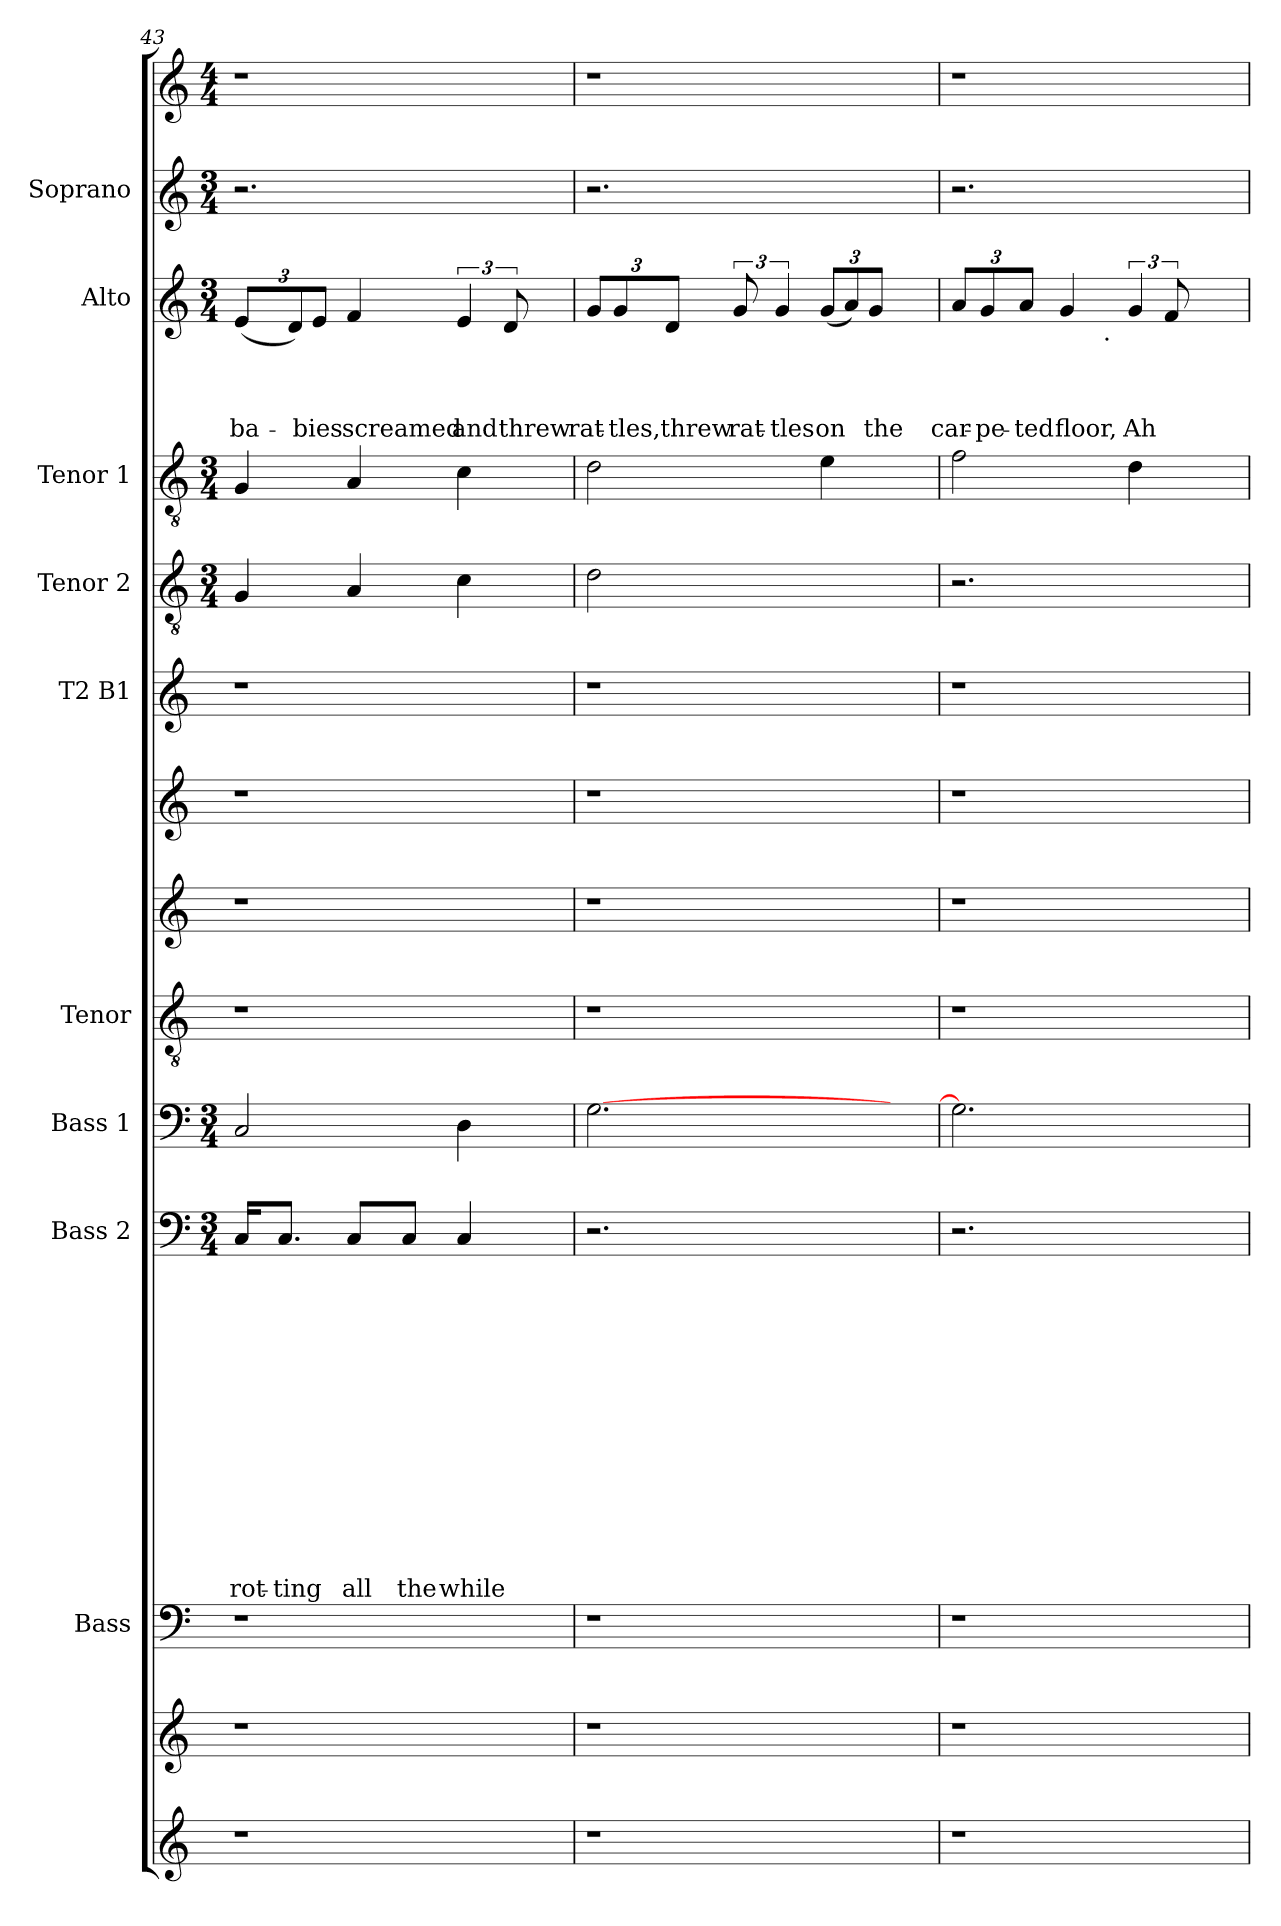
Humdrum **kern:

**kern	**kern	**kern	**kern	**text	**text	**text	**text	**text	**text	**text	**text	**text	**text	**text	**text	**text	**text	**kern	**text	**kern	**kern	**kern	**kern	**kern	**text	**kern	**kern	**text	**text	**text	**text	**kern	**kern
*part14	*part13	*part12	*part11	*part11	*part11	*part11	*part11	*part11	*part11	*part11	*part11	*part11	*part11	*part11	*part11	*part11	*part11	*part10	*part10	*part9	*part8	*part7	*part6	*part5	*part5	*part4	*part3	*part3	*part3	*part3	*part3	*part2	*part1
*staff14	*staff13	*staff12	*staff11	*staff11	*staff11	*staff11	*staff11	*staff11	*staff11	*staff11	*staff11	*staff11	*staff11	*staff11	*staff11	*staff11	*staff11	*staff10	*staff10	*staff9	*staff8	*staff7	*staff6	*staff5	*staff5	*staff4	*staff3	*staff3	*staff3	*staff3	*staff3	*staff2	*staff1
*	*	*I"Bass	*I"Bass 2	*	*	*	*	*	*	*	*	*	*	*	*	*	*	*I"Bass 1	*	*I"Tenor	*	*	*I"T2 B1	*I"Tenor 2	*	*I"Tenor 1	*I"Alto	*	*	*	*	*I"Soprano	*
*	*	*I'B	*I'B2	*	*	*	*	*	*	*	*	*	*	*	*	*	*	*I'B1	*	*I'T	*	*	*	*I'T2	*	*I'T1	*I'A	*	*	*	*	*I'S	*
*clefG2	*clefG2	*clefF4	*clefF4	*	*	*	*	*	*	*	*	*	*	*	*	*	*	*clefF4	*	*clefGv2	*clefG2	*clefG2	*clefG2	*clefGv2	*	*clefGv2	*clefG2	*	*	*	*	*clefG2	*clefG2
*k[]	*k[]	*k[]	*k[]	*	*	*	*	*	*	*	*	*	*	*	*	*	*	*k[]	*	*k[]	*k[]	*k[]	*k[]	*k[]	*	*k[]	*k[]	*	*	*	*	*k[]	*k[]
*C:	*C:	*C:	*C:	*	*	*	*	*	*	*	*	*	*	*	*	*	*	*C:	*	*C:	*C:	*C:	*C:	*C:	*	*C:	*C:	*	*	*	*	*C:	*C:
*	*	*	*M3/4	*	*	*	*	*	*	*	*	*	*	*	*	*	*	*M3/4	*	*	*	*	*	*M3/4	*	*M3/4	*M3/4	*	*	*	*	*M3/4	*M4/4
=43	=43	=43	=43	=43	=43	=43	=43	=43	=43	=43	=43	=43	=43	=43	=43	=43	=43	=43	=43	=43	=43	=43	=43	=43	=43	=43	=43	=43	=43	=43	=43	=43	=43
!	!	!	!	!	!	!	!	!	!	!	!	!	!	!	!	!	!LO:LY:b	!	!	!	!	!	!	!	!	!	!	!	!	!	!	!	!
*	*	*	*	*	*	*	*	*	*	*	*	*	*	*	*	*	*	*	*	*	*	*	*	*	*	*	*Xbrackettup	*	*	*	*	*	*
!	!	!	!	!	!	!	!	!	!	!	!	!	!	!	!	!	!	!	!	!	!	!	!	!	!	!	!	!	!	!	!LO:LY:b	!	!
1r	1r	1r	16C/KL	.	.	.	.	.	.	.	.	.	.	.	.	.	rot-	2C/	.	1r	1r	1r	1r	4G/	.	4G/	(<12e/L	.	.	.	ba-	2.r	1r
!	!	!	!	!	!	!	!	!	!	!	!	!	!	!	!	!	!LO:LY:b	!	!	!	!	!	!	!	!	!	!	!	!	!	!	!	!
.	.	.	8.C/J	.	.	.	.	.	.	.	.	.	.	.	.	.	-ting	.	.	.	.	.	.	.	.	.	.	.	.	.	.	.	.
.	.	.	.	.	.	.	.	.	.	.	.	.	.	.	.	.	.	.	.	.	.	.	.	.	.	.	12d/)	.	.	.	.	.	.
!	!	!	!	!	!	!	!	!	!	!	!	!	!	!	!	!	!	!	!	!	!	!	!	!	!	!	!	!	!	!	!LO:LY:b	!	!
.	.	.	.	.	.	.	.	.	.	.	.	.	.	.	.	.	.	.	.	.	.	.	.	.	.	.	12e/J	.	.	.	-bies	.	.
!	!	!	!	!	!	!	!	!	!	!	!	!	!	!	!	!	!LO:LY:b	!	!	!	!	!	!	!	!	!	!	!	!	!	!LO:LY:b	!	!
.	.	.	8C/L	.	.	.	.	.	.	.	.	.	.	.	.	.	all	.	.	.	.	.	.	4A/	.	4A/	4f/	.	.	.	screamed	.	.
!	!	!	!	!	!	!	!	!	!	!	!	!	!	!	!	!	!LO:LY:b	!	!	!	!	!	!	!	!	!	!	!	!	!	!	!	!
.	.	.	8C/J	.	.	.	.	.	.	.	.	.	.	.	.	.	the	.	.	.	.	.	.	.	.	.	.	.	.	.	.	.	.
!	!	!	!	!	!	!	!	!	!	!	!	!	!	!	!	!	!LO:LY:b	!	!	!	!	!	!	!	!	!	!	!	!	!	!	!	!
*	*	*	*	*	*	*	*	*	*	*	*	*	*	*	*	*	*	*	*	*	*	*	*	*	*	*	*brackettup	*	*	*	*	*	*
!	!	!	!	!	!	!	!	!	!	!	!	!	!	!	!	!	!	!	!	!	!	!	!	!	!	!	!	!	!	!	!LO:LY:b	!	!
.	.	.	4C/	.	.	.	.	.	.	.	.	.	.	.	.	.	while	4D\	.	.	.	.	.	4c\	.	4c\	6e</	.	.	.	and	.	.
!	!	!	!	!	!	!	!	!	!	!	!	!	!	!	!	!	!	!	!	!	!	!	!	!	!	!	!	!	!	!	!LO:LY:b	!	!
.	.	.	.	.	.	.	.	.	.	.	.	.	.	.	.	.	.	.	.	.	.	.	.	.	.	.	12d/	.	.	.	threw	.	.
.	.	.	4ryy	.	.	.	.	.	.	.	.	.	.	.	.	.	.	4ryy	.	.	.	.	.	4ryy	.	4ryy	4ryy	.	.	.	.	4ryy	.
=44	=44	=44	=44	=44	=44	=44	=44	=44	=44	=44	=44	=44	=44	=44	=44	=44	=44	=44	=44	=44	=44	=44	=44	=44	=44	=44	=44	=44	=44	=44	=44	=44	=44
*	*	*	*	*	*	*	*	*	*	*	*	*	*	*	*	*	*	*	*	*	*	*	*	*	*	*	*Xbrackettup	*	*	*	*	*	*
!	!	!	!	!	!	!	!	!	!	!	!	!	!	!	!	!	!	!	!	!	!	!	!	!	!	!	!	!	!	!	!LO:LY:b	!	!
1r	1r	1r	2.r	.	.	.	.	.	.	.	.	.	.	.	.	.	.	[>2.G\	.	1r	1r	1r	1r	2d\	.	2d\	12g/L	.	.	.	rat-	2.r	1r
!	!	!	!	!	!	!	!	!	!	!	!	!	!	!	!	!	!	!	!	!	!	!	!	!	!	!	!	!	!	!	!LO:LY:b	!	!
.	.	.	.	.	.	.	.	.	.	.	.	.	.	.	.	.	.	.	.	.	.	.	.	.	.	.	12g/	.	.	.	-tles,	.	.
!	!	!	!	!	!	!	!	!	!	!	!	!	!	!	!	!	!	!	!	!	!	!	!	!	!	!	!	!	!	!	!LO:LY:b	!	!
.	.	.	.	.	.	.	.	.	.	.	.	.	.	.	.	.	.	.	.	.	.	.	.	.	.	.	12d/J	.	.	.	threw	.	.
*	*	*	*	*	*	*	*	*	*	*	*	*	*	*	*	*	*	*	*	*	*	*	*	*	*	*	*brackettup	*	*	*	*	*	*
!	!	!	!	!	!	!	!	!	!	!	!	!	!	!	!	!	!	!	!	!	!	!	!	!	!	!	!	!	!	!	!LO:LY:b	!	!
.	.	.	.	.	.	.	.	.	.	.	.	.	.	.	.	.	.	.	.	.	.	.	.	.	.	.	12g/	.	.	.	rat-	.	.
!	!	!	!	!	!	!	!	!	!	!	!	!	!	!	!	!	!	!	!	!	!	!	!	!	!	!	!	!	!	!	!LO:LY:b	!	!
.	.	.	.	.	.	.	.	.	.	.	.	.	.	.	.	.	.	.	.	.	.	.	.	.	.	.	6g/	.	.	.	-tles	.	.
*	*	*	*	*	*	*	*	*	*	*	*	*	*	*	*	*	*	*	*	*	*	*	*	*	*	*	*Xbrackettup	*	*	*	*	*	*
!	!	!	!	!	!	!	!	!	!	!	!	!	!	!	!	!	!	!	!	!	!	!	!	!	!	!	!	!	!	!	!LO:LY:b	!	!
.	.	.	.	.	.	.	.	.	.	.	.	.	.	.	.	.	.	.	.	.	.	.	.	2ryy	.	4e\	(<12g/L	.	.	.	on	.	.
.	.	.	.	.	.	.	.	.	.	.	.	.	.	.	.	.	.	.	.	.	.	.	.	.	.	.	12a/)	.	.	.	.	.	.
!	!	!	!	!	!	!	!	!	!	!	!	!	!	!	!	!	!	!	!	!	!	!	!	!	!	!	!	!	!	!	!LO:LY:b	!	!
.	.	.	.	.	.	.	.	.	.	.	.	.	.	.	.	.	.	.	.	.	.	.	.	.	.	.	12g/J	.	.	.	the	.	.
.	.	.	4ryy	.	.	.	.	.	.	.	.	.	.	.	.	.	.	4ryy	.	.	.	.	.	.	.	4ryy	4ryy	.	.	.	.	4ryy	.
=45	=45	=45	=45	=45	=45	=45	=45	=45	=45	=45	=45	=45	=45	=45	=45	=45	=45	=45	=45	=45	=45	=45	=45	=45	=45	=45	=45	=45	=45	=45	=45	=45	=45
!	!	!	!	!	!	!	!	!	!	!	!	!	!	!	!	!	!	!	!	!	!	!	!	!	!	!	!	!	!	!	!LO:LY:b	!	!
*	*	*	*	*	*	*	*	*	*	*	*	*	*	*	*	*	*	*	*	*	*	*	*	*	*	*	*^	*	*	*	*	*	*
1r	1r	1r	2.r	.	.	.	.	.	.	.	.	.	.	.	.	.	.	2.G\]	.	1r	1r	1r	1r	2.r	.	2f\	12a/L	4ryy	.	.	.	car-	2.r	1r
!	!	!	!	!	!	!	!	!	!	!	!	!	!	!	!	!	!	!	!	!	!	!	!	!	!	!	!	!	!	!	!	!LO:LY:b:rj	!	!
.	.	.	.	.	.	.	.	.	.	.	.	.	.	.	.	.	.	.	.	.	.	.	.	.	.	.	12g/	.	.	.	.	-pe-	.	.
!	!	!	!	!	!	!	!	!	!	!	!	!	!	!	!	!	!	!	!	!	!	!	!	!	!	!	!	!	!	!	!	!LO:LY:b	!	!
.	.	.	.	.	.	.	.	.	.	.	.	.	.	.	.	.	.	.	.	.	.	.	.	.	.	.	12a/J	.	.	.	.	-ted	.	.
!	!	!	!	!	!	!	!	!	!	!	!	!	!	!	!	!	!	!	!	!	!	!	!	!	!	!	!	!	!	!	!	!LO:LY:b	!	!
.	.	.	.	.	.	.	.	.	.	.	.	.	.	.	.	.	.	.	.	.	.	.	.	.	.	.	4g</	8ryy	.	.	.	floor,	.	.
.	.	.	.	.	.	.	.	.	.	.	.	.	.	.	.	.	.	.	.	.	.	.	.	.	.	.	.	32ryy	.	.	.	.	.	.
!	!	!	!	!	!	!	!	!	!	!	!	!	!	!	!	!	!	!	!	!	!	!	!	!	!	!	!	!LO:TX:b:t=.	!	!	!	!	!	!
.	.	.	.	.	.	.	.	.	.	.	.	.	.	.	.	.	.	.	.	.	.	.	.	.	.	.	.	2ryy	.	.	.	.	.	.
*	*	*	*	*	*	*	*	*	*	*	*	*	*	*	*	*	*	*	*	*	*	*	*	*	*	*	*brackettup	*	*	*	*	*	*	*
!	!	!	!	!	!	!	!	!	!	!	!	!	!	!	!	!	!	!	!	!	!	!	!	!	!	!	!	!	!	!	!	!LO:LY:b	!	!
.	.	.	.	.	.	.	.	.	.	.	.	.	.	.	.	.	.	.	.	.	.	.	.	.	.	4d\	6g/	.	.	.	.	Ah	.	.
.	.	.	.	.	.	.	.	.	.	.	.	.	.	.	.	.	.	.	.	.	.	.	.	.	.	.	12f/	.	.	.	.	.	.	.
.	.	.	4ryy	.	.	.	.	.	.	.	.	.	.	.	.	.	.	4ryy	.	.	.	.	.	4ryy	.	4ryy	4ryy	.	.	.	.	.	4ryy	.
.	.	.	.	.	.	.	.	.	.	.	.	.	.	.	.	.	.	.	.	.	.	.	.	.	.	.	.	16.ryy	.	.	.	.	.	.
*	*	*	*	*	*	*	*	*	*	*	*	*	*	*	*	*	*	*	*	*	*	*	*	*	*	*	*v	*v	*	*	*	*	*	*
=	=	=	=	=	=	=	=	=	=	=	=	=	=	=	=	=	=	=	=	=	=	=	=	=	=	=	=	=	=	=	=	=	=
*-	*-	*-	*-	*-	*-	*-	*-	*-	*-	*-	*-	*-	*-	*-	*-	*-	*-	*-	*-	*-	*-	*-	*-	*-	*-	*-	*-	*-	*-	*-	*-	*-	*-
